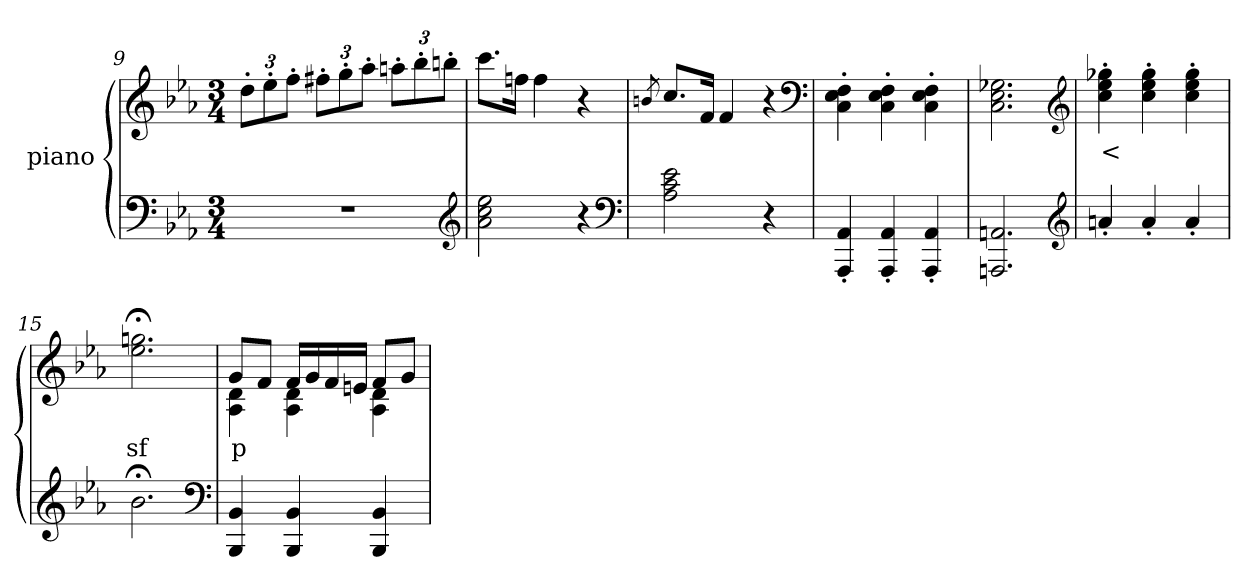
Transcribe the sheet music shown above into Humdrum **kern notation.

**kern	**kern	**text
*part2	*part1	*part1
*staff2	*staff1	*staff1
*	*I"piano	*
*clefF4	*clefG2	*
*k[b-e-a-]	*k[b-e-a-]	*
*E-:	*E-:	*
*M3/4	*M3/4	*
=9	=9	=9
2.r	12dd'>L	.
.	12ee-'>	.
.	12ff'>J	.
.	12ff#X'>L	.
.	12gg'>	.
.	12aa-'>J	.
.	12aan'>L	.
.	12bb-'>	.
.	12bbn'>J	.
*clefG2	*	*
=10	=10	=10
2a- 2cc 2ee-	8.cccL	.
.	16ffnJk	.
.	4ff	.
4r	4r	.
*clefF4	*	*
=11	=11	=11
.	8qbn	.
2A- 2c 2e-	8.ccL	.
.	16fJk	.
.	4f	.
4r	4r	.
*	*clefF4	*
=12	=12	=12
4AAA-'> 4AA-'>	4C'> 4E-'> 4F'>	.
4AAA-'> 4AA-'>	4C'> 4E-'> 4F'>	.
4AAA-'> 4AA-'>	4C'> 4E-'> 4F'>	.
=13	=13	=13
2.AAAn 2.AAn	2.C 2.E- 2.G-X	.
*clefG2	*clefG2	*
=14	=14	=14
4an'>	4cc'> 4ee-'> 4gg-X'>	<
4a'>	4cc'> 4ee-'> 4gg-'>	.
4a'>	4cc'> 4ee-'> 4gg-'>	.
=15	=15	=15
2.b-;<	2.ee-;< 2.ggn;<	sf
*clefF4	*	*
=16	=16	=16
*	*^	*
4BBB- 4BB-	8gL	4A- 4d	p
.	8fJ	.	.
4BBB- 4BB-	16fLL	4A- 4d	.
.	16g	.	.
.	16f	.	.
.	16enJJ	.	.
4BBB- 4BB-	8fL	4A- 4d	.
.	8gJ	.	.
*	*v	*v	*
=	=	=
*-	*-	*-
